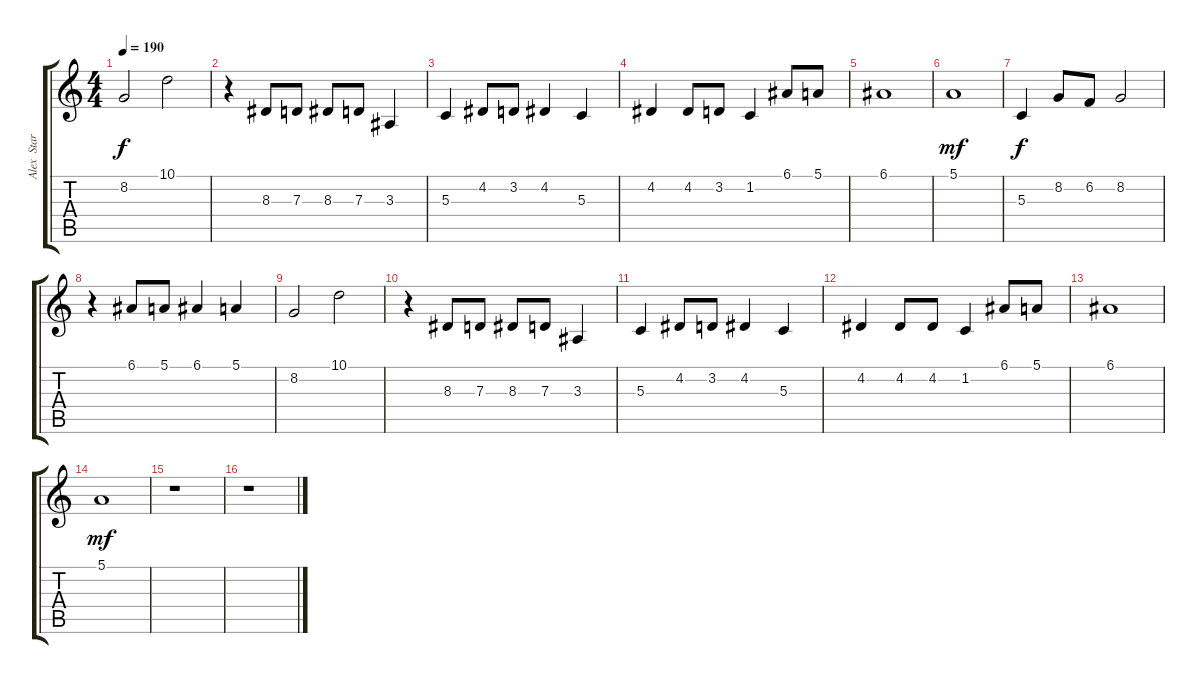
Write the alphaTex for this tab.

\track ("Alex  Staropli 2" "Alex  Star") {instrument brasssection}
\staff {score tabs}
\tuning (E4 B3 G3 D3 A2 E2) {hide}
\ts (4 4)
\tempo 190
\clef g2
\ks c
8.2.2{dy f} 10.1.2 |
r.4 8.3.8 7.3.8 8.3.8 7.3.8 3.3.4 |
5.3.4 4.2.8 3.2.8 4.2.4 5.3.4 |
4.2.4 4.2.8 3.2.8 1.2.4 6.1.8 5.1.8 |
6.1.1 |
5.1.1{dy mf} |
5.3.4{dy f} 8.2.8 6.2.8 8.2.2 |
r.4 6.1.8 5.1.8 6.1.4 5.1.4 |
8.2.2 10.1.2 |
r.4 8.3.8 7.3.8 8.3.8 7.3.8 3.3.4 |
5.3.4 4.2.8 3.2.8 4.2.4 5.3.4 |
4.2.4 4.2.8 4.2.8 1.2.4 6.1.8 5.1.8 |
6.1.1 |
5.1.1{dy mf} |
r.1 |
r.1
